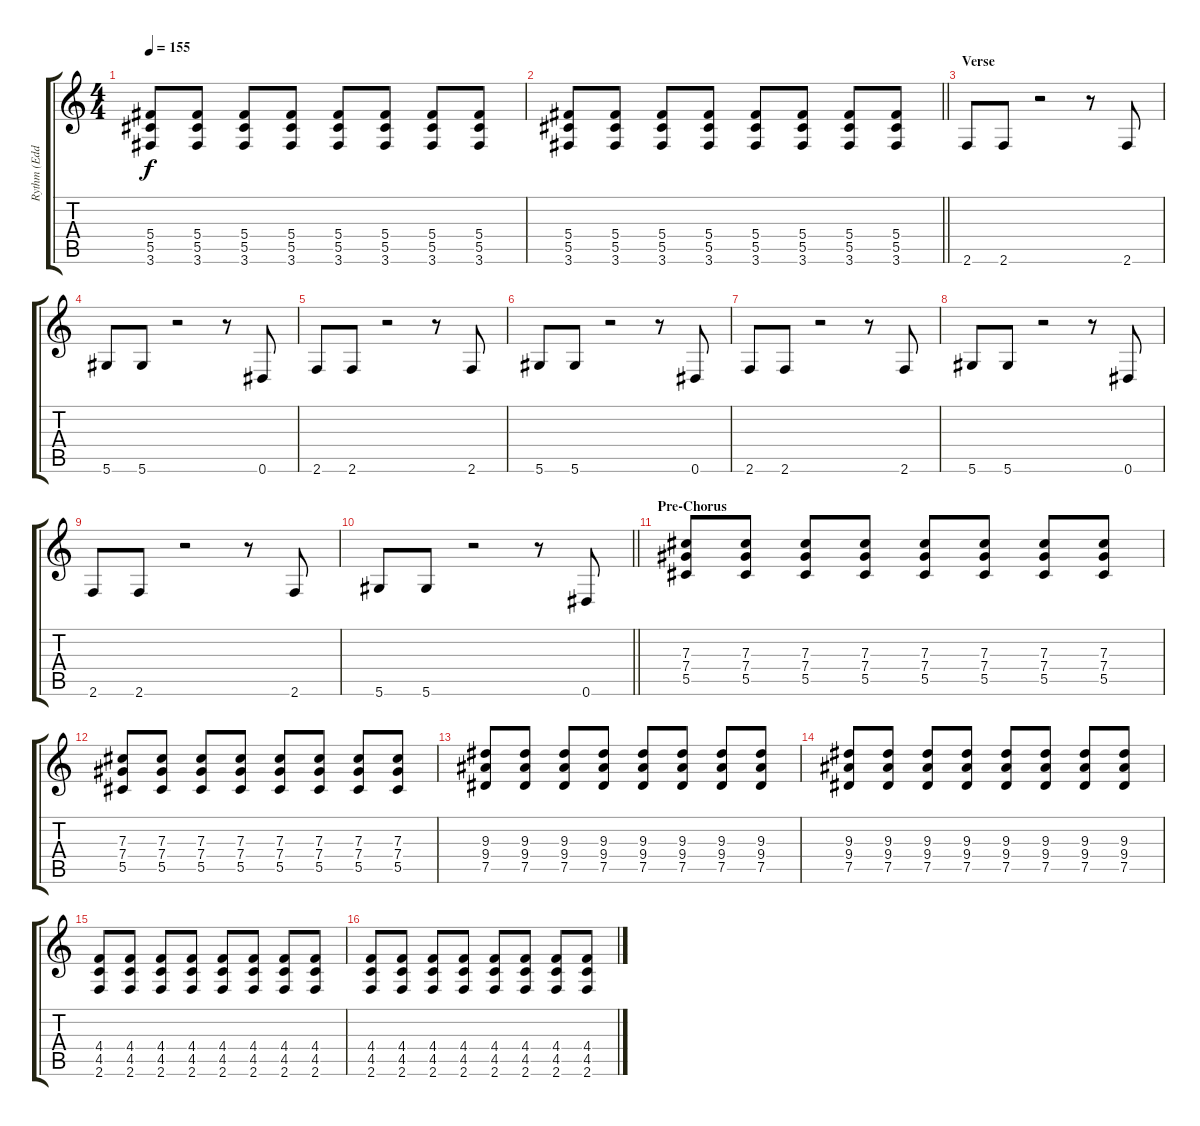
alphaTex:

\track ("Rythm (Eddie)" "Rythm (Edd") {instrument overdrivenguitar}
\staff {score tabs}
\tuning (Eb4 Bb3 Gb3 Db3 Ab2 Eb2) {hide}
\ts (4 4)
\tempo 155
\clef g2
\ks c
(5.4 5.5 3.6).8{dy f} (5.4 5.5 3.6).8 (5.4 5.5 3.6).8 (5.4 5.5 3.6).8 (5.4 5.5 3.6).8 (5.4 5.5 3.6).8 (5.4 5.5 3.6).8 (5.4 5.5 3.6).8 |
\barLineRight lightlight
(5.4 5.5 3.6).8 (5.4 5.5 3.6).8 (5.4 5.5 3.6).8 (5.4 5.5 3.6).8 (5.4 5.5 3.6).8 (5.4 5.5 3.6).8 (5.4 5.5 3.6).8 (5.4 5.5 3.6).8 |
\section ("" "Verse")
2.6.8 2.6.8 r.2 r.8 2.6.8 |
5.6.8 5.6.8 r.2 r.8 0.6.8 |
2.6.8 2.6.8 r.2 r.8 2.6.8 |
5.6.8 5.6.8 r.2 r.8 0.6.8 |
2.6.8 2.6.8 r.2 r.8 2.6.8 |
5.6.8 5.6.8 r.2 r.8 0.6.8 |
2.6.8 2.6.8 r.2 r.8 2.6.8 |
\barLineRight lightlight
5.6.8 5.6.8 r.2 r.8 0.6.8 |
\section ("" "Pre-Chorus")
(7.3 7.4 5.5).8 (7.3 7.4 5.5).8 (7.3 7.4 5.5).8 (7.3 7.4 5.5).8 (7.3 7.4 5.5).8 (7.3 7.4 5.5).8 (7.3 7.4 5.5).8 (7.3 7.4 5.5).8 |
(7.3 7.4 5.5).8 (7.3 7.4 5.5).8 (7.3 7.4 5.5).8 (7.3 7.4 5.5).8 (7.3 7.4 5.5).8 (7.3 7.4 5.5).8 (7.3 7.4 5.5).8 (7.3 7.4 5.5).8 |
(9.3 9.4 7.5).8 (9.3 9.4 7.5).8 (9.3 9.4 7.5).8 (9.3 9.4 7.5).8 (9.3 9.4 7.5).8 (9.3 9.4 7.5).8 (9.3 9.4 7.5).8 (9.3 9.4 7.5).8 |
(9.3 9.4 7.5).8 (9.3 9.4 7.5).8 (9.3 9.4 7.5).8 (9.3 9.4 7.5).8 (9.3 9.4 7.5).8 (9.3 9.4 7.5).8 (9.3 9.4 7.5).8 (9.3 9.4 7.5).8 |
(4.4 4.5 2.6).8 (4.4 4.5 2.6).8 (4.4 4.5 2.6).8 (4.4 4.5 2.6).8 (4.4 4.5 2.6).8 (4.4 4.5 2.6).8 (4.4 4.5 2.6).8 (4.4 4.5 2.6).8 |
(4.4 4.5 2.6).8 (4.4 4.5 2.6).8 (4.4 4.5 2.6).8 (4.4 4.5 2.6).8 (4.4 4.5 2.6).8 (4.4 4.5 2.6).8 (4.4 4.5 2.6).8 (4.4 4.5 2.6).8
